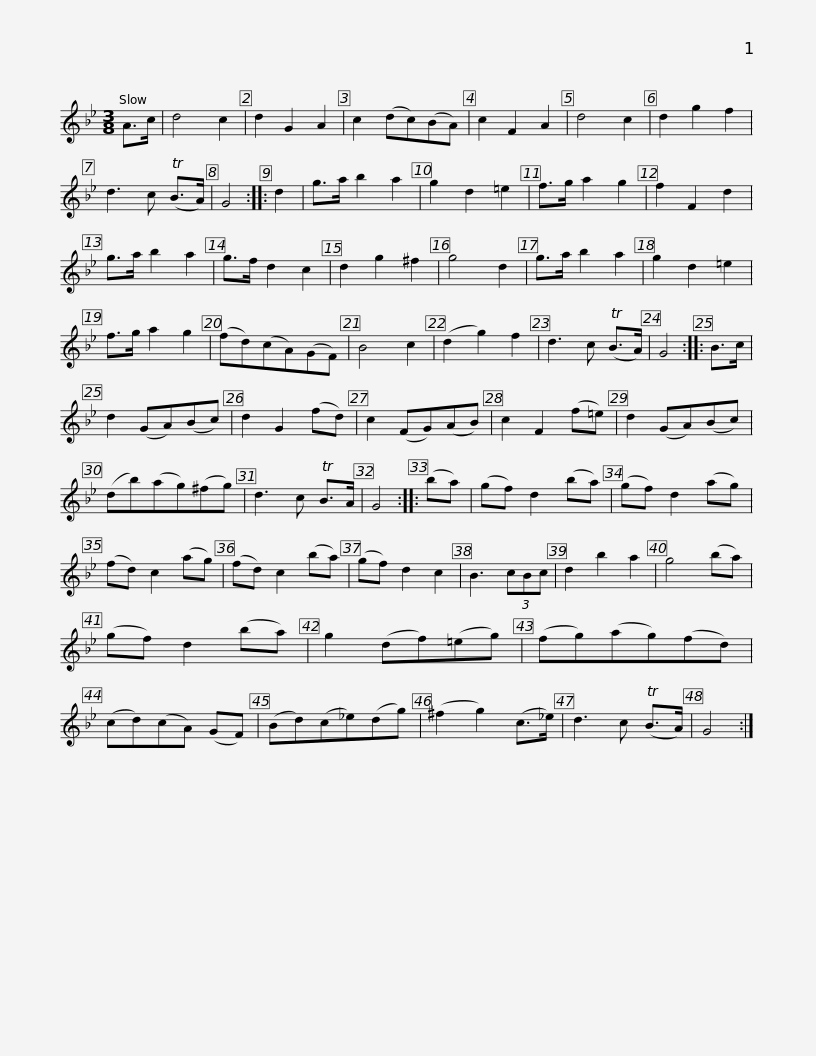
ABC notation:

X:1
L:1/8
M:3/8
I:linebreak $
K:Gmin
V:1 treble
V:1
 A>c | d4 c2 | d2 G2 A2 | c2 (dc)(BA) | c2 F2 A2 | %5
 d4 c2 | d2 g2 f2 | d3 c (TB>A) | G4 :: d2 | %10
 g>a b2 a2 | g2 d2 =e2 |$ f>g a2 g2 | f2 F2 d2 | g>a b2 a2 | %15
 g>f d2 c2 | d2 g2 ^f2 | g4 d2 | g>a b2 a2 | g2 d2 =e2 | %20
 f>g a2 g2 | (fd)(cA)(GF) |$ B4 c2 | (d2 g2) f2 | d3 c (TB>A) | %25
 G4 :: B>c | d2 (GA)(Bc) | d2 G2 (fd) | c2 (FG)(AB) | %30
 c2 F2 (f=e) | d2 (GA)(Bc) |$ (db)(ag)(^fg) | d3 c TB>A | G4 :: %35
 (ba) | (gf) d2 (ba) | (gf) d2 (ag) | (fd) c2 (ag) | (fd) c2 (ba) | %40
 (gf) d2 c2 |$ B3 (3cBc | d2 b2 a2 | g4 (ba) | (gf) d2 (ba) | %45
 g2 (df)(=eg) | (fg)(ag)(fd) | (cd)(cA) (GF) | (Bd)(c_e)(dg) |$ (^f2 g2) (c>_e) | %50
 d3 c (TB>A) | G4 :| %52
